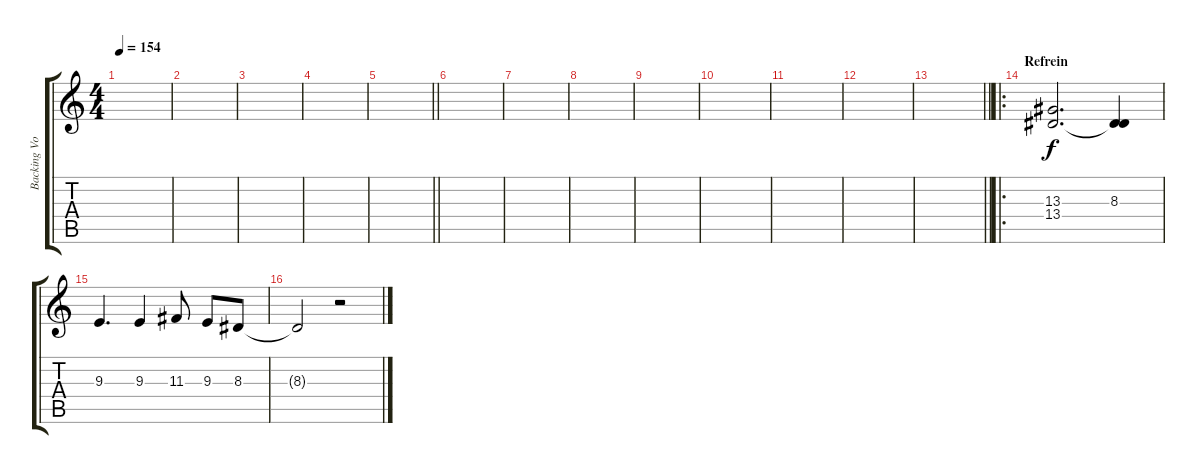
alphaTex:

\track ("Backing Vocals" "Backing Vo") {instrument oboe}
\staff {score tabs}
\tuning (E4 B3 G3 D3 A2 E2) {hide}
\ts (4 4)
\tempo 154
\clef g2
\ks c
|
|
|
|
\barLineRight lightlight
|
|
|
|
|
|
|
|
\barLineRight lightlight
|
\ro
\section ("" "Refrein")
(13.3 13.4).2{d} (8.3 13.4{t}).4 |
9.3.4{d} 9.3.4 11.3.8 9.3.8 8.3.8 |
8.3{t}.2 r.2
